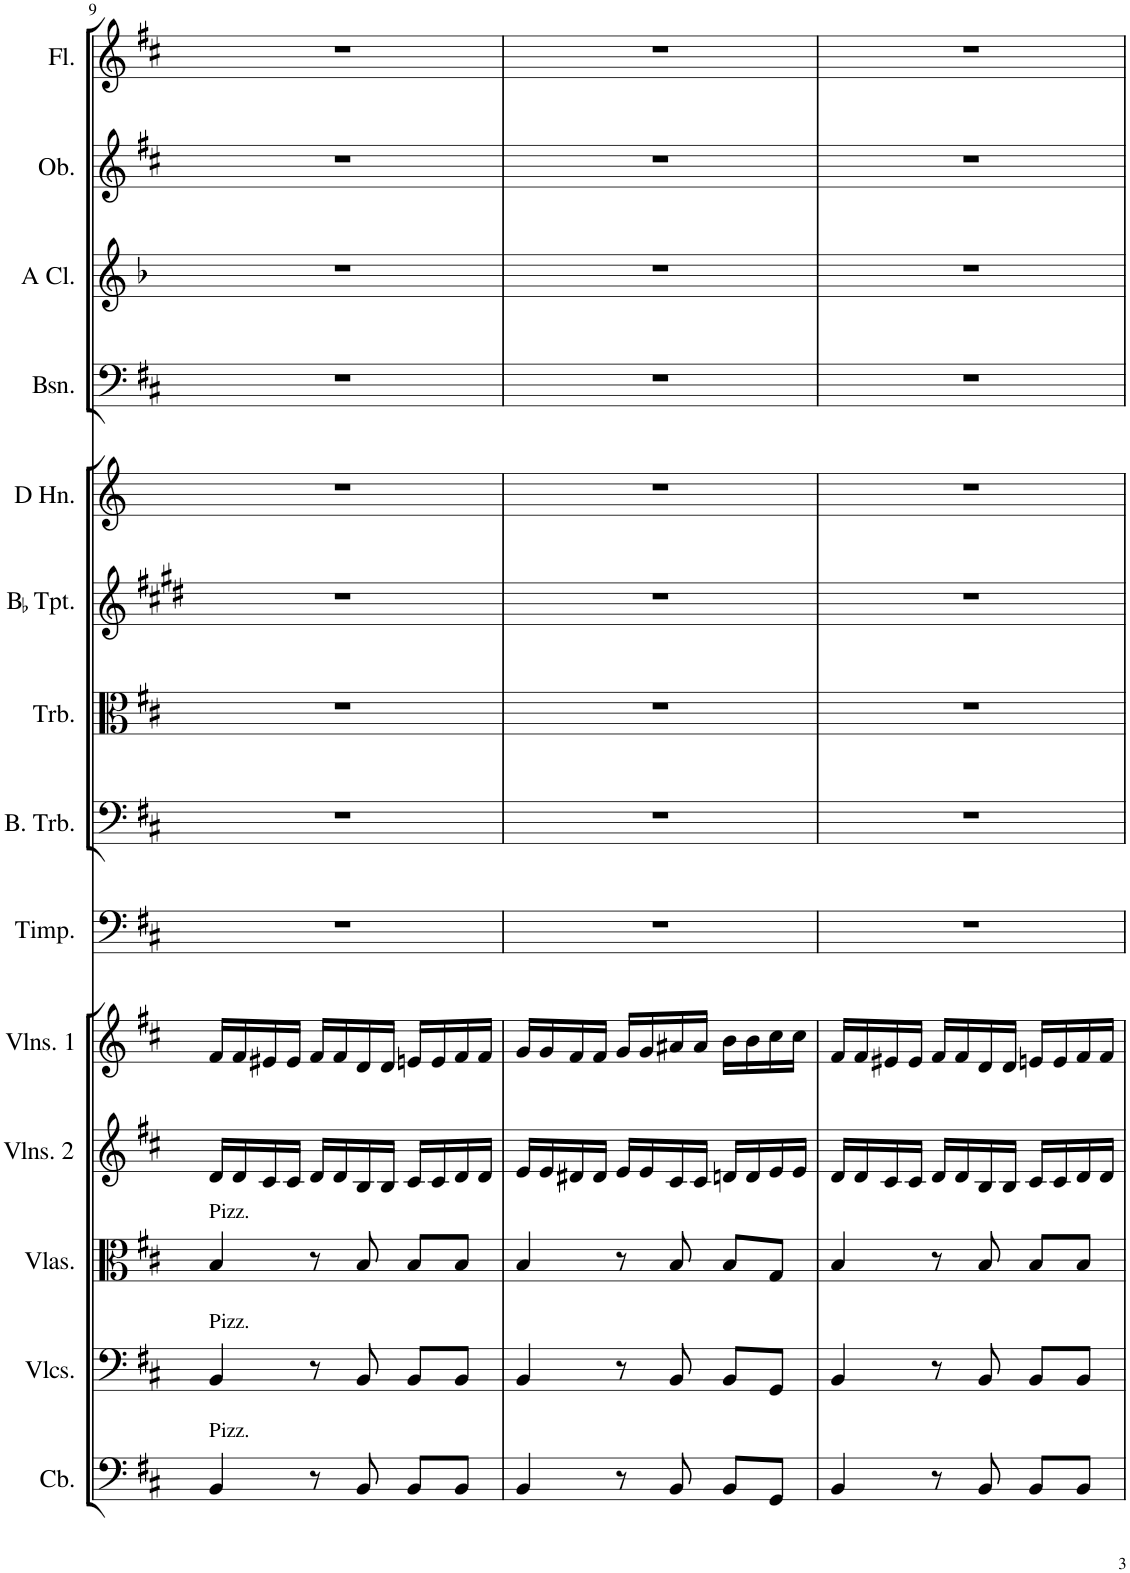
**kern	**kern	**kern	**kern	**kern	**kern	**kern	**kern	**kern	**kern	**kern	**kern	**kern	**kern
*part14	*part13	*part12	*part11	*part10	*part9	*part8	*part7	*part6	*part5	*part4	*part3	*part2	*part1
*staff14	*staff13	*staff12	*staff11	*staff10	*staff9	*staff8	*staff7	*staff6	*staff5	*staff4	*staff3	*staff2	*staff1
*I"Contrabass	*I"Violoncellos	*I"Violas	*I"Violins 2	*I"Violins 1	*I"Timpani	*I"Bass Trombone	*I"Trombone	*I"BaccidentalFlat Trumpet	*I"D Horn	*I"Bassoon	*I"A Clarinet	*I"Oboe	*I"Flute
*I'Cb.	*I'Vlcs.	*I'Vlas.	*I'Vlns. 2	*I'Vlns. 1	*I'Timp.	*I'B. Trb.	*I'Trb.	*I'BaccidentalFlat Tpt.	*I'D Hn.	*I'Bsn.	*I'A Cl.	*I'Ob.	*I'Fl.
!!LO:PB:g=z
*clefF4	*clefF4	*clefC3	*clefG2	*clefG2	*clefF4	*clefF4	*clefC3	*clefG2	*clefG2	*clefF4	*clefG2	*clefG2	*clefG2
*Trd7c12	*	*	*	*	*	*	*	*Trd1c2	*Trd4c7	*	*Trd1c2	*	*
*k[f#c#]	*k[f#c#]	*k[f#c#]	*k[f#c#]	*k[f#c#]	*k[f#c#]	*k[f#c#]	*k[f#c#]	*k[f#c#g#d#]	*k[]	*k[f#c#]	*k[b-]	*k[f#c#]	*k[f#c#]
*M3/4	*M3/4	*M3/4	*M3/4	*M3/4	*M3/4	*M3/4	*M3/4	*M3/4	*M3/4	*M3/4	*M3/4	*M3/4	*M3/4
=9	=9	=9	=9	=9	=9	=9	=9	=9	=9	=9	=9	=9	=9
!	!	!LO:TX:a:t=Pizz.	!	!	!	!	!	!	!	!	!	!	!
!	!LO:TX:a:t=Pizz.	!	!	!	!	!	!	!	!	!	!	!	!
!LO:TX:a:t=Pizz.	!	!	!	!	!	!	!	!	!	!	!	!	!
4BB/	4BB/	4B/	16d/LL	16f#/LL	2.r	2.r	2.r	2.r	2.r	2.r	2.r	2.r	2.r
.	.	.	16d/	16f#/	.	.	.	.	.	.	.	.	.
.	.	.	16c#/	16e#X/	.	.	.	.	.	.	.	.	.
.	.	.	16c#/JJ	16e#/JJ	.	.	.	.	.	.	.	.	.
8r	8r	8r	16d/LL	16f#/LL	.	.	.	.	.	.	.	.	.
.	.	.	16d/	16f#/	.	.	.	.	.	.	.	.	.
8BB/	8BB/	8B/	16B/	16d/	.	.	.	.	.	.	.	.	.
.	.	.	16B/JJ	16d/JJ	.	.	.	.	.	.	.	.	.
8BB/L	8BB/L	8B/L	16c#/LL	16en/LL	.	.	.	.	.	.	.	.	.
.	.	.	16c#/	16e/	.	.	.	.	.	.	.	.	.
8BB/J	8BB/J	8B/J	16d/	16f#/	.	.	.	.	.	.	.	.	.
.	.	.	16d/JJ	16f#/JJ	.	.	.	.	.	.	.	.	.
=10	=10	=10	=10	=10	=10	=10	=10	=10	=10	=10	=10	=10	=10
4BB/	4BB/	4B/	16e/LL	16g/LL	2.r	2.r	2.r	2.r	2.r	2.r	2.r	2.r	2.r
.	.	.	16e/	16g/	.	.	.	.	.	.	.	.	.
.	.	.	16d#X/	16f#/	.	.	.	.	.	.	.	.	.
.	.	.	16d#/JJ	16f#/JJ	.	.	.	.	.	.	.	.	.
8r	8r	8r	16e/LL	16g/LL	.	.	.	.	.	.	.	.	.
.	.	.	16e/	16g/	.	.	.	.	.	.	.	.	.
8BB/	8BB/	8B/	16c#/	16a#X/	.	.	.	.	.	.	.	.	.
.	.	.	16c#/JJ	16a#/JJ	.	.	.	.	.	.	.	.	.
8BB/L	8BB/L	8B/L	16dn/LL	16b\LL	.	.	.	.	.	.	.	.	.
.	.	.	16d/	16b\	.	.	.	.	.	.	.	.	.
8GG/J	8GG/J	8G/J	16e/	16cc#\	.	.	.	.	.	.	.	.	.
.	.	.	16e/JJ	16cc#\JJ	.	.	.	.	.	.	.	.	.
=11	=11	=11	=11	=11	=11	=11	=11	=11	=11	=11	=11	=11	=11
4BB/	4BB/	4B/	16d/LL	16f#/LL	2.r	2.r	2.r	2.r	2.r	2.r	2.r	2.r	2.r
.	.	.	16d/	16f#/	.	.	.	.	.	.	.	.	.
.	.	.	16c#/	16e#X/	.	.	.	.	.	.	.	.	.
.	.	.	16c#/JJ	16e#/JJ	.	.	.	.	.	.	.	.	.
8r	8r	8r	16d/LL	16f#/LL	.	.	.	.	.	.	.	.	.
.	.	.	16d/	16f#/	.	.	.	.	.	.	.	.	.
8BB/	8BB/	8B/	16B/	16d/	.	.	.	.	.	.	.	.	.
.	.	.	16B/JJ	16d/JJ	.	.	.	.	.	.	.	.	.
8BB/L	8BB/L	8B/L	16c#/LL	16en/LL	.	.	.	.	.	.	.	.	.
.	.	.	16c#/	16e/	.	.	.	.	.	.	.	.	.
8BB/J	8BB/J	8B/J	16d/	16f#/	.	.	.	.	.	.	.	.	.
.	.	.	16d/JJ	16f#/JJ	.	.	.	.	.	.	.	.	.
=	=	=	=	=	=	=	=	=	=	=	=	=	=
*-	*-	*-	*-	*-	*-	*-	*-	*-	*-	*-	*-	*-	*-
